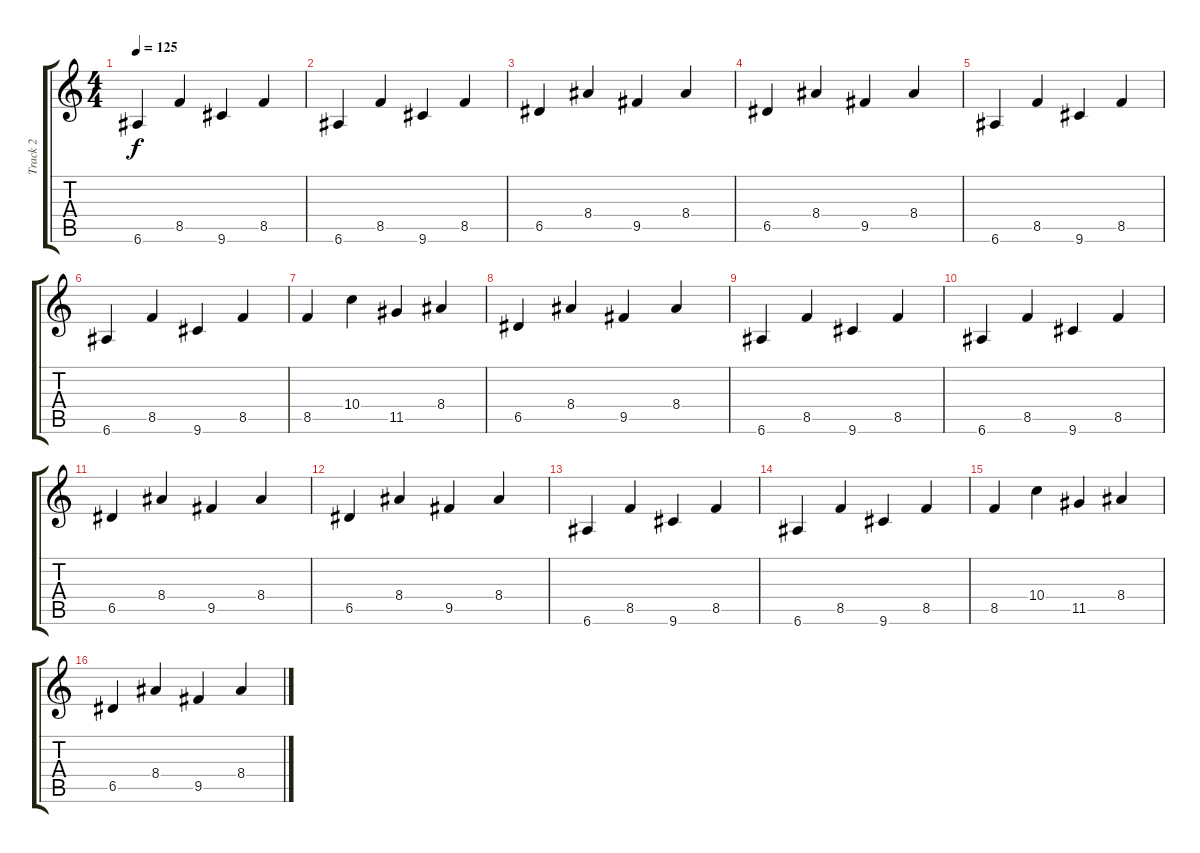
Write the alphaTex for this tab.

\track ("Track 2" "Track 2") {instrument electricguitarmuted}
\staff {score tabs}
\tuning (E4 B3 G3 D3 A2 E2) {hide}
\ts (4 4)
\tempo 125
\clef g2
\ks c
6.6.4{dy f} 8.5.4 9.6.4 8.5.4 |
6.6.4 8.5.4 9.6.4 8.5.4 |
6.5.4 8.4.4 9.5.4 8.4.4 |
6.5.4 8.4.4 9.5.4 8.4.4 |
6.6.4 8.5.4 9.6.4 8.5.4 |
6.6.4 8.5.4 9.6.4 8.5.4 |
8.5.4 10.4.4 11.5.4 8.4.4 |
6.5.4 8.4.4 9.5.4 8.4.4 |
6.6.4 8.5.4 9.6.4 8.5.4 |
6.6.4 8.5.4 9.6.4 8.5.4 |
6.5.4 8.4.4 9.5.4 8.4.4 |
6.5.4 8.4.4 9.5.4 8.4.4 |
6.6.4 8.5.4 9.6.4 8.5.4 |
6.6.4 8.5.4 9.6.4 8.5.4 |
8.5.4 10.4.4 11.5.4 8.4.4 |
6.5.4 8.4.4 9.5.4 8.4.4
